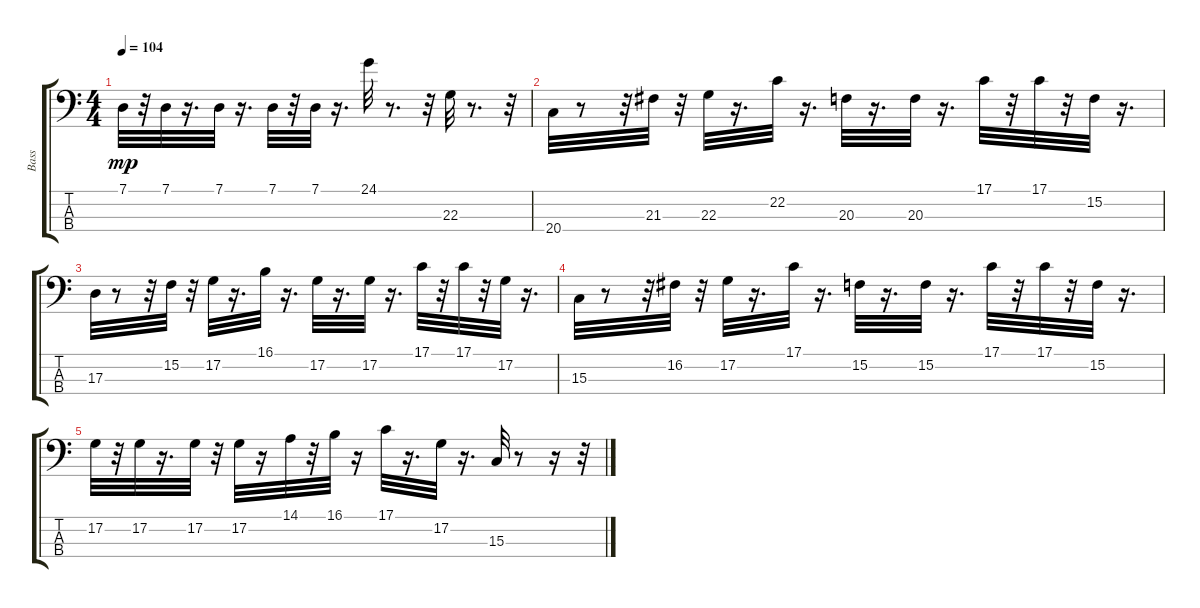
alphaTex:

\track ("Bass" "Bass") {instrument acousticgrandpiano}
\staff {score tabs}
\tuning (G2 D2 A1 E1) {hide}
\ts (4 4)
\tempo 104
\clef f4
\ks c
7.1.32{dy mp} r.32 7.1.32 r.16{d} 7.1.32 r.16{d} 7.1.32 r.32 7.1.32 r.16{d} 24.1.32 r.8{d} r.32 22.3.32 r.8{d} r.32 |
20.4.32 r.8 r.32 21.3.32 r.32 22.3.32 r.16{d} 22.2.32 r.16{d} 20.3.32 r.16{d} 20.3.32 r.16{d} 17.1.32 r.32 17.1.32 r.32 15.2.32 r.16{d} |
17.3.32 r.8 r.32 15.2.32 r.32 17.2.32 r.16{d} 16.1.32 r.16{d} 17.2.32 r.16{d} 17.2.32 r.16{d} 17.1.32 r.32 17.1.32 r.32 17.2.32 r.16{d} |
15.3.32 r.8 r.32 16.2.32 r.32 17.2.32 r.16{d} 17.1.32 r.16{d} 15.2.32 r.16{d} 15.2.32 r.16{d} 17.1.32 r.32 17.1.32 r.32 15.2.32 r.16{d} |
17.2.32 r.32 17.2.32 r.16{d} 17.2.32 r.32 17.2.32 r.16 14.1.32 r.32 16.1.32 r.16 17.1.32 r.16{d} 17.2.32 r.16{d} 15.3.32 r.8 r.16 r.32
